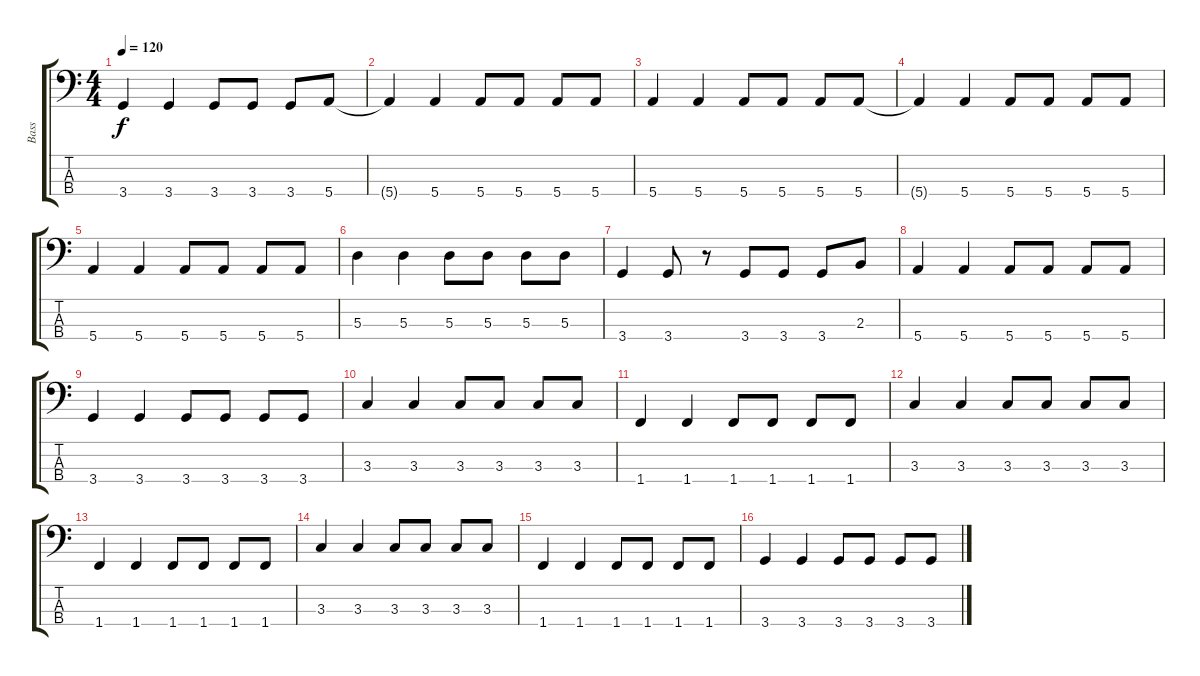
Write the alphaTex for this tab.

\track ("Bass" "Bass") {instrument acousticbass}
\staff {score tabs}
\tuning (G2 D2 A1 E1) {hide}
\ts (4 4)
\tempo 120
\clef f4
\ks c
3.4.4{dy f} 3.4.4 3.4.8 3.4.8 3.4.8 5.4.8 |
5.4{t}.4 5.4.4 5.4.8 5.4.8 5.4.8 5.4.8 |
5.4.4 5.4.4 5.4.8 5.4.8 5.4.8 5.4.8 |
5.4{t}.4 5.4.4 5.4.8 5.4.8 5.4.8 5.4.8 |
5.4.4 5.4.4 5.4.8 5.4.8 5.4.8 5.4.8 |
5.3.4 5.3.4 5.3.8 5.3.8 5.3.8 5.3.8 |
3.4.4 3.4.8 r.8 3.4.8 3.4.8 3.4.8 2.3.8 |
5.4.4 5.4.4 5.4.8 5.4.8 5.4.8 5.4.8 |
3.4.4 3.4.4 3.4.8 3.4.8 3.4.8 3.4.8 |
3.3.4 3.3.4 3.3.8 3.3.8 3.3.8 3.3.8 |
1.4.4 1.4.4 1.4.8 1.4.8 1.4.8 1.4.8 |
3.3.4 3.3.4 3.3.8 3.3.8 3.3.8 3.3.8 |
1.4.4 1.4.4 1.4.8 1.4.8 1.4.8 1.4.8 |
3.3.4 3.3.4 3.3.8 3.3.8 3.3.8 3.3.8 |
1.4.4 1.4.4 1.4.8 1.4.8 1.4.8 1.4.8 |
3.4.4 3.4.4 3.4.8 3.4.8 3.4.8 3.4.8
